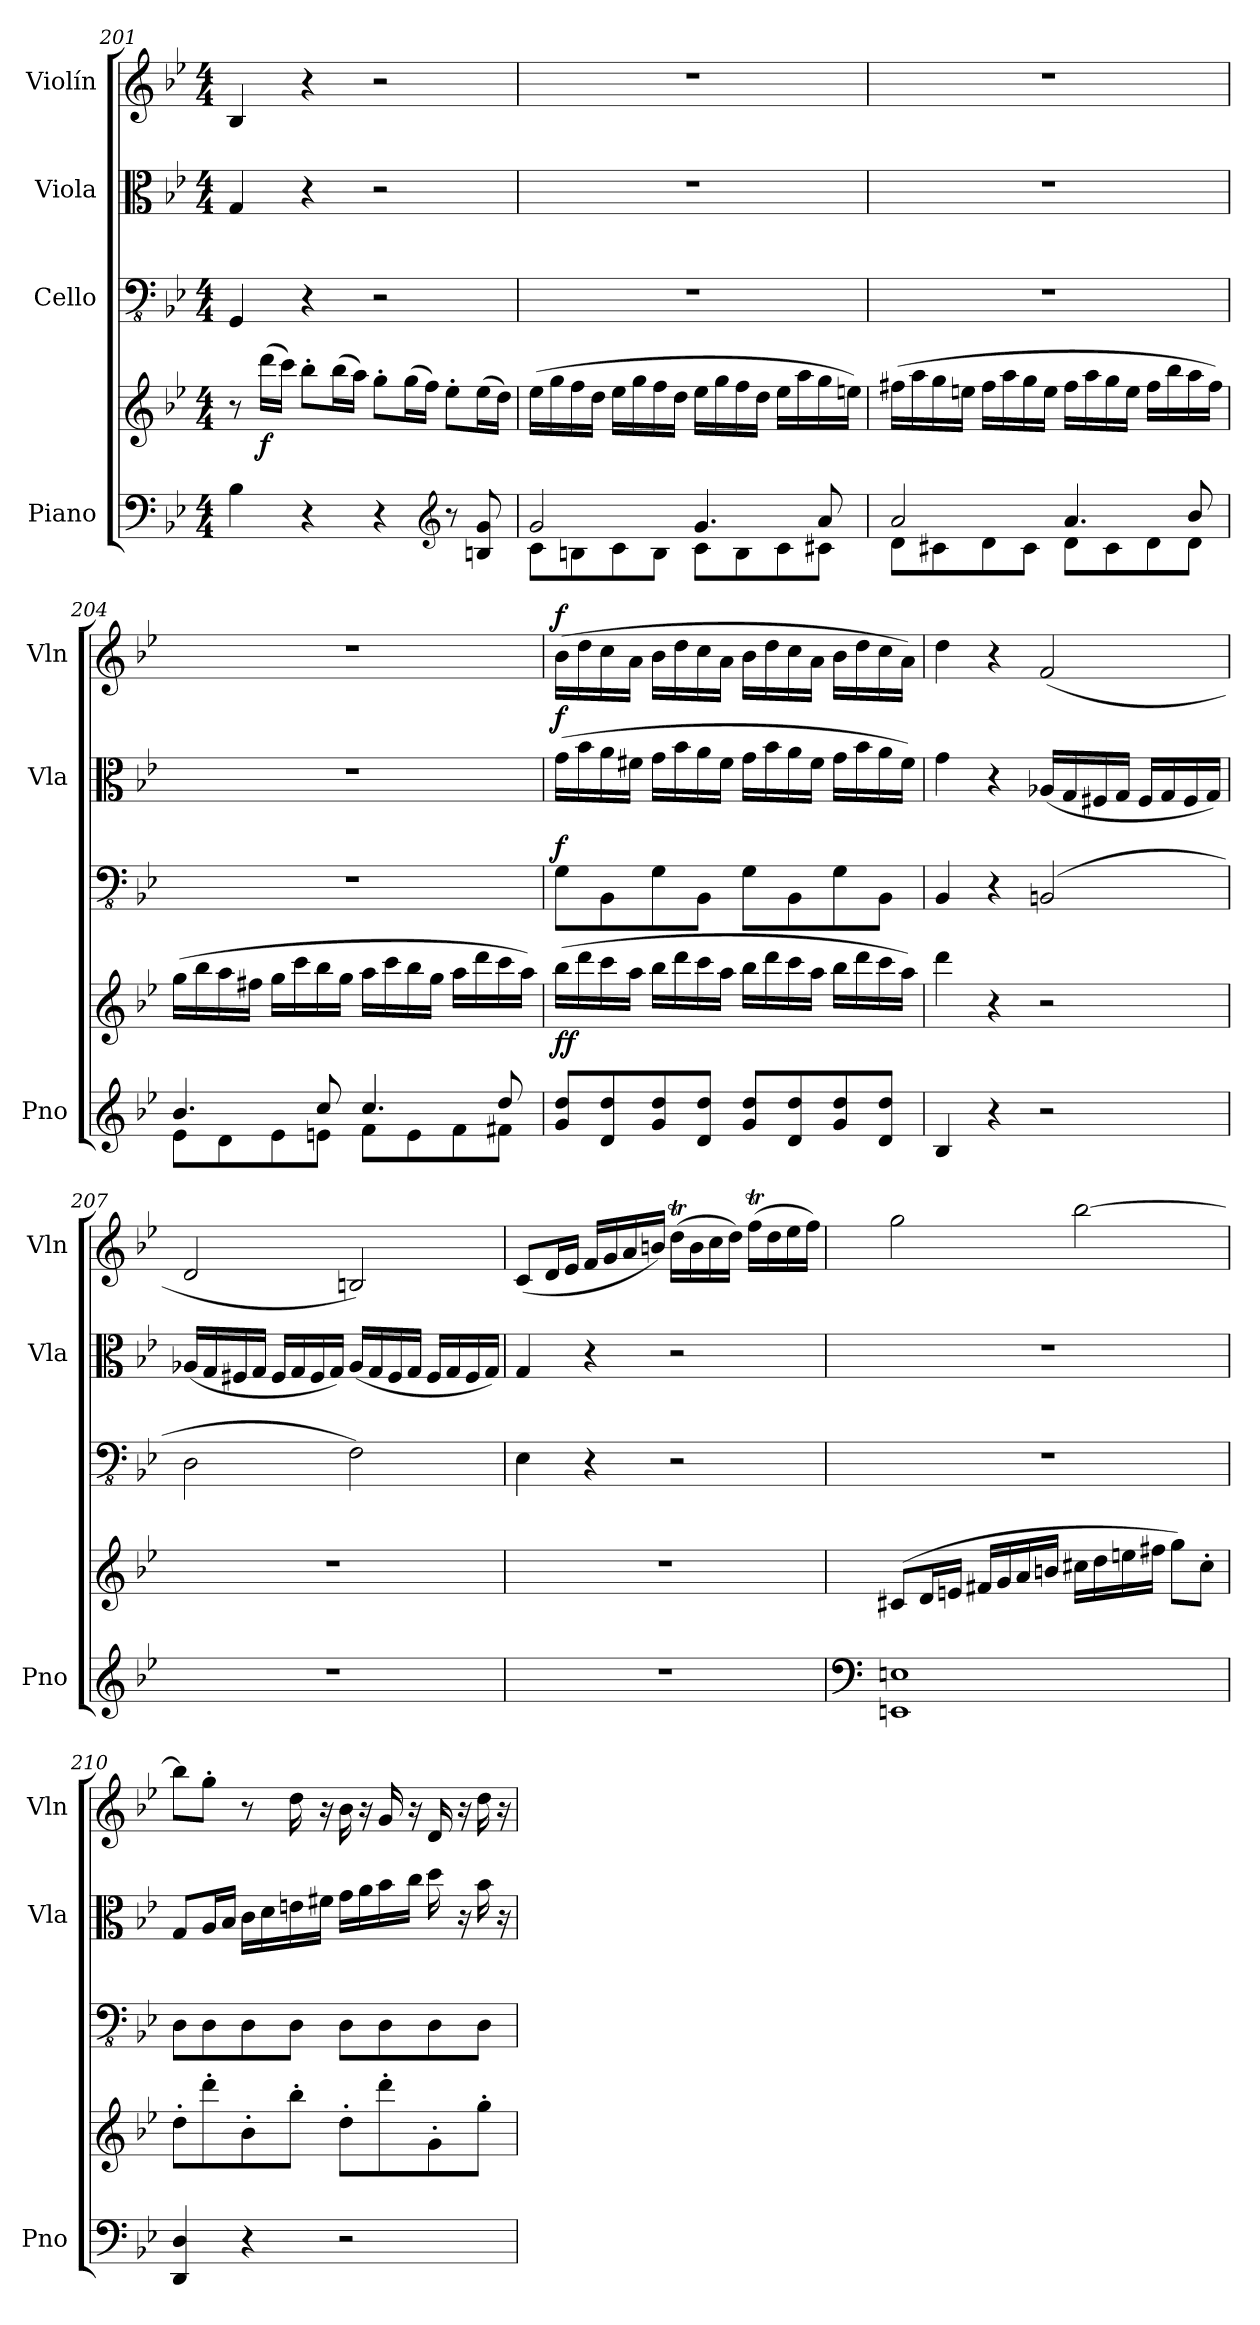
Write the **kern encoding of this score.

**kern	**kern	**dynam	**kern	**dynam	**kern	**dynam	**kern	**dynam
*part4	*part4	*part4	*part3	*part3	*part2	*part2	*part1	*part1
*staff5	*staff4	*staff4/5	*staff3	*staff3	*staff2	*staff2	*staff1	*staff1
*I"Piano	*	*	*I"Cello	*	*I"Viola	*	*I"Violín	*
*I'Pno	*	*	*	*	*I'Vla	*	*I'Vln	*
*clefF4	*clefG2	*	*clefFv4	*	*clefC3	*	*clefG2	*
*k[b-e-]	*k[b-e-]	*	*k[b-e-]	*	*k[b-e-]	*	*k[b-e-]	*
*M4/4	*M4/4	*	*M4/4	*	*M4/4	*	*M4/4	*
=201	=201	=201	=201	=201	=201	=201	=201	=201
4B-\	8r	.	4GGG/	.	4G/	.	4B-/	.
!	!	!LO:DY:b	!	!	!	!	!	!
.	(>16ddd\LL	f	.	.	.	.	.	.
.	16ccc\JJ)	.	.	.	.	.	.	.
4r	8bb-'\L	.	4r	.	4r	.	4r	.
.	(>16bb-\L	.	.	.	.	.	.	.
.	16aa\JJ)	.	.	.	.	.	.	.
4r	8gg'\L	.	2r	.	2r	.	2r	.
.	(>16gg\L	.	.	.	.	.	.	.
.	16ff\JJ)	.	.	.	.	.	.	.
*clefG2	*	*	*	*	*	*	*	*
8r	8ee-'\L	.	.	.	.	.	.	.
8Bn/ 8g/	(>16ee-\L	.	.	.	.	.	.	.
.	16dd\JJ)	.	.	.	.	.	.	.
=202	=202	=202	=202	=202	=202	=202	=202	=202
*^	*	*	*	*	*	*	*	*
8c\L	2g/	(>16ee-\LL	.	1r	.	1r	.	1r	.
.	.	16gg\	.	.	.	.	.	.	.
8Bn\	.	16ff\	.	.	.	.	.	.	.
.	.	16dd\JJ	.	.	.	.	.	.	.
8c\	.	16ee-\LL	.	.	.	.	.	.	.
.	.	16gg\	.	.	.	.	.	.	.
8B\J	.	16ff\	.	.	.	.	.	.	.
.	.	16dd\JJ	.	.	.	.	.	.	.
8c\L	4.g/	16ee-\LL	.	.	.	.	.	.	.
.	.	16gg\	.	.	.	.	.	.	.
8B\	.	16ff\	.	.	.	.	.	.	.
.	.	16dd\JJ	.	.	.	.	.	.	.
8c\	.	16ee-\LL	.	.	.	.	.	.	.
.	.	16aa\	.	.	.	.	.	.	.
8c#X\J	8a/	16gg\	.	.	.	.	.	.	.
.	.	16een\JJ)	.	.	.	.	.	.	.
=203	=203	=203	=203	=203	=203	=203	=203	=203	=203
8d\L	2a/	(>16ff#X\LL	.	1r	.	1r	.	1r	.
.	.	16aa\	.	.	.	.	.	.	.
8c#X\	.	16gg\	.	.	.	.	.	.	.
.	.	16een\JJ	.	.	.	.	.	.	.
8d\	.	16ff#\LL	.	.	.	.	.	.	.
.	.	16aa\	.	.	.	.	.	.	.
8c#\J	.	16gg\	.	.	.	.	.	.	.
.	.	16ee\JJ	.	.	.	.	.	.	.
8d\L	4.a/	16ff#\LL	.	.	.	.	.	.	.
.	.	16aa\	.	.	.	.	.	.	.
8c#\	.	16gg\	.	.	.	.	.	.	.
.	.	16ee\JJ	.	.	.	.	.	.	.
8d\	.	16ff#\LL	.	.	.	.	.	.	.
.	.	16bb-\	.	.	.	.	.	.	.
8d\J	8b-/	16aa\	.	.	.	.	.	.	.
.	.	16ff#\JJ)	.	.	.	.	.	.	.
!!LO:PB:g=z
=204	=204	=204	=204	=204	=204	=204	=204	=204	=204
8e-\L	4.b-/	(>16gg\LL	.	1r	.	1r	.	1r	.
.	.	16bb-\	.	.	.	.	.	.	.
8d\	.	16aa\	.	.	.	.	.	.	.
.	.	16ff#X\JJ	.	.	.	.	.	.	.
8e-\	.	16gg\LL	.	.	.	.	.	.	.
.	.	16ccc\	.	.	.	.	.	.	.
8en\J	8cc/	16bb-\	.	.	.	.	.	.	.
.	.	16gg\JJ	.	.	.	.	.	.	.
8f\L	4.cc/	16aa\LL	.	.	.	.	.	.	.
.	.	16ccc\	.	.	.	.	.	.	.
8e\	.	16bb-\	.	.	.	.	.	.	.
.	.	16gg\JJ	.	.	.	.	.	.	.
8f\	.	16aa\LL	.	.	.	.	.	.	.
.	.	16ddd\	.	.	.	.	.	.	.
8f#X\J	8dd/	16ccc\	.	.	.	.	.	.	.
.	.	16aa\JJ)	.	.	.	.	.	.	.
*v	*v	*	*	*	*	*	*	*	*
=205	=205	=205	=205	=205	=205	=205	=205	=205
!	!	!LO:DY:b	!	!LO:DY:a	!	!LO:DY:a	!	!LO:DY:a
8g/ 8dd/L	(>16bb-\LL	ff	8GG\L	f	(>16g\LL	f	(>16b-\LL	f
.	16ddd\	.	.	.	16b-\	.	16dd\	.
8d/ 8dd/	16ccc\	.	8BBB-\	.	16a\	.	16cc\	.
.	16aa\JJ	.	.	.	16f#X\JJ	.	16a\JJ	.
8g/ 8dd/	16bb-\LL	.	8GG\	.	16g\LL	.	16b-\LL	.
.	16ddd\	.	.	.	16b-\	.	16dd\	.
8d/ 8dd/J	16ccc\	.	8BBB-\J	.	16a\	.	16cc\	.
.	16aa\JJ	.	.	.	16f#\JJ	.	16a\JJ	.
8g/ 8dd/L	16bb-\LL	.	8GG\L	.	16g\LL	.	16b-\LL	.
.	16ddd\	.	.	.	16b-\	.	16dd\	.
8d/ 8dd/	16ccc\	.	8BBB-\	.	16a\	.	16cc\	.
.	16aa\JJ	.	.	.	16f#\JJ	.	16a\JJ	.
8g/ 8dd/	16bb-\LL	.	8GG\	.	16g\LL	.	16b-\LL	.
.	16ddd\	.	.	.	16b-\	.	16dd\	.
8d/ 8dd/J	16ccc\	.	8BBB-\J	.	16a\	.	16cc\	.
.	16aa\JJ)	.	.	.	16f#\JJ)	.	16a\JJ)	.
=206	=206	=206	=206	=206	=206	=206	=206	=206
4B-/	4ddd\	.	4BBB-/	.	4g\	.	4dd\	.
4r	4r	.	4r	.	4r	.	4r	.
2r	2r	.	(<2BBBn/	.	(<16A-X/LL	.	(<2f/	.
.	.	.	.	.	16G/	.	.	.
.	.	.	.	.	16F#X/	.	.	.
.	.	.	.	.	16G/JJ	.	.	.
.	.	.	.	.	16F#/LL	.	.	.
.	.	.	.	.	16G/	.	.	.
.	.	.	.	.	16F#/	.	.	.
.	.	.	.	.	16G/JJ)	.	.	.
=207	=207	=207	=207	=207	=207	=207	=207	=207
1r	1r	.	2DD\	.	(<16A-X/LL	.	2d/	.
.	.	.	.	.	16G/	.	.	.
.	.	.	.	.	16F#X/	.	.	.
.	.	.	.	.	16G/JJ	.	.	.
.	.	.	.	.	16F#/LL	.	.	.
.	.	.	.	.	16G/	.	.	.
.	.	.	.	.	16F#/	.	.	.
.	.	.	.	.	16G/JJ)	.	.	.
.	.	.	2FF\)	.	(<16A-/LL	.	2Bn/)	.
.	.	.	.	.	16G/	.	.	.
.	.	.	.	.	16F#/	.	.	.
.	.	.	.	.	16G/JJ	.	.	.
.	.	.	.	.	16F#/LL	.	.	.
.	.	.	.	.	16G/	.	.	.
.	.	.	.	.	16F#/	.	.	.
.	.	.	.	.	16G/JJ)	.	.	.
=208	=208	=208	=208	=208	=208	=208	=208	=208
1r	1r	.	4EE-\	.	4G/	.	(<8c/L	.
.	.	.	.	.	.	.	16d/L	.
.	.	.	.	.	.	.	16e-/JJ	.
.	.	.	4r	.	4r	.	16f/LL	.
.	.	.	.	.	.	.	16g/	.
.	.	.	.	.	.	.	16a/	.
.	.	.	.	.	.	.	16bn/JJ)	.
.	.	.	2r	.	2r	.	(>16ddt\LL	.
.	.	.	.	.	.	.	16b\	.
.	.	.	.	.	.	.	16cc\	.
.	.	.	.	.	.	.	16dd\JJ)	.
.	.	.	.	.	.	.	(>16ffT\LL	.
.	.	.	.	.	.	.	16dd\	.
.	.	.	.	.	.	.	16ee-\	.
.	.	.	.	.	.	.	16ff\JJ)	.
!!LO:LB:g=z
=209	=209	=209	=209	=209	=209	=209	=209	=209
*clefF4	*	*	*	*	*	*	*	*
1EEn 1En	(>8c#X/L	.	1r	.	1r	.	2gg\	.
.	16d/L	.	.	.	.	.	.	.
.	16en/JJ	.	.	.	.	.	.	.
.	16f#X/LL	.	.	.	.	.	.	.
.	16g/	.	.	.	.	.	.	.
.	16a/	.	.	.	.	.	.	.
.	16bn/JJ	.	.	.	.	.	.	.
.	16cc#X\LL	.	.	.	.	.	[2bb-\	.
.	16dd\	.	.	.	.	.	.	.
.	16een\	.	.	.	.	.	.	.
.	16ff#X\JJ	.	.	.	.	.	.	.
.	8gg\L)	.	.	.	.	.	.	.
.	8cc#'\J	.	.	.	.	.	.	.
=210	=210	=210	=210	=210	=210	=210	=210	=210
4DD/ 4D/	8dd'\L	.	8DD\L	.	8G/L	.	8bb-\L]	.
.	8ddd'\	.	8DD\	.	16A/L	.	8gg'\J	.
.	.	.	.	.	16B-/JJ	.	.	.
4r	8b-'\	.	8DD\	.	16c\LL	.	8r	.
.	.	.	.	.	16d\	.	.	.
.	8bb-'\J	.	8DD\J	.	16en\	.	16dd\	.
.	.	.	.	.	16f#X\JJ	.	16r	.
2r	8dd'\L	.	8DD\L	.	16g\LL	.	16b-\	.
.	.	.	.	.	16a\	.	16r	.
.	8ddd'\	.	8DD\	.	16b-\	.	16g/	.
.	.	.	.	.	16cc\JJ	.	16r	.
.	8g'\	.	8DD\	.	16dd\	.	16d/	.
.	.	.	.	.	16r	.	16r	.
.	8gg'\J	.	8DD\J	.	16b-\	.	16dd\	.
.	.	.	.	.	16r	.	16r	.
=	=	=	=	=	=	=	=	=
*-	*-	*-	*-	*-	*-	*-	*-	*-
